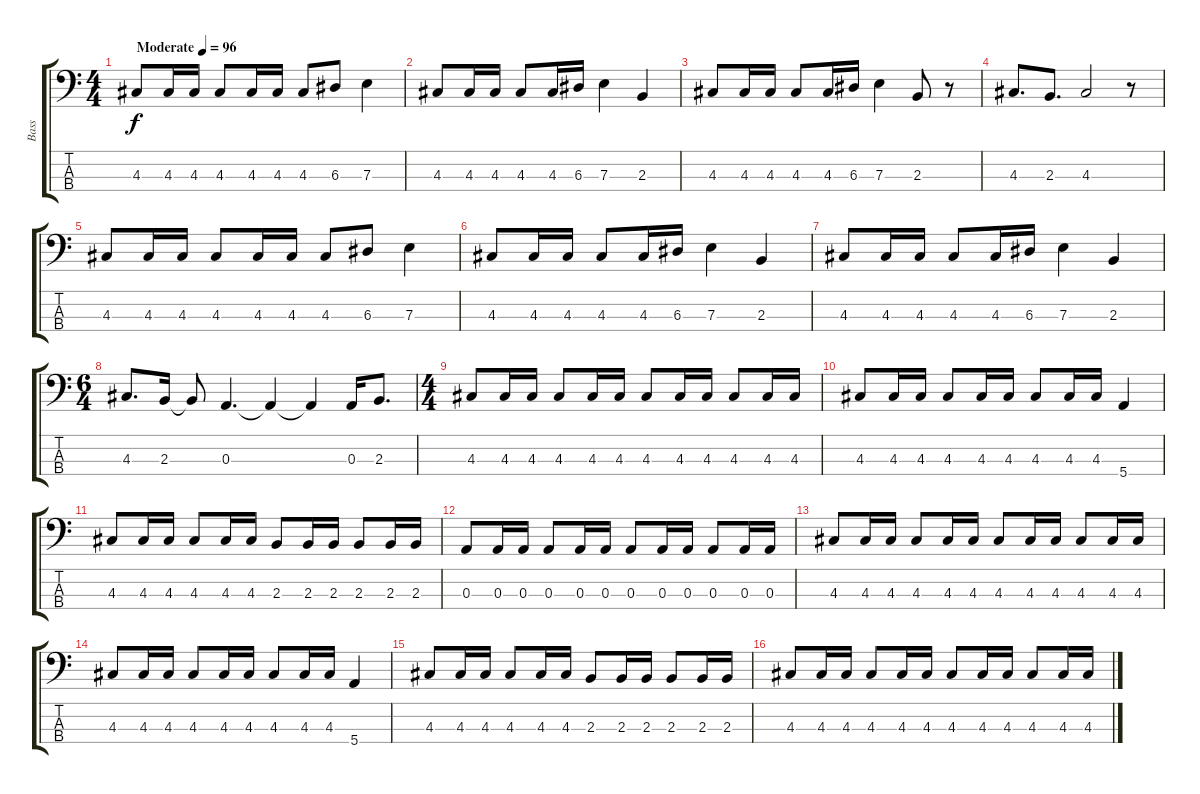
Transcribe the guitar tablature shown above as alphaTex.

\track ("Bass" "Bass") {instrument electricbassfinger}
\staff {score tabs}
\tuning (G2 D2 A1 E1) {hide}
\ts (4 4)
\tempo (96 "Moderate")
\clef f4
\ks c
4.3.8{dy f instrument electricbassfinger} 4.3.16 4.3.16 4.3.8 4.3.16 4.3.16 4.3.8 6.3.8 7.3.4 |
4.3.8 4.3.16 4.3.16 4.3.8 4.3.16 6.3.16 7.3.4 2.3.4 |
4.3.8 4.3.16 4.3.16 4.3.8 4.3.16 6.3.16 7.3.4 2.3.8 r.8 |
4.3.8{d} 2.3.8{d} 4.3.2 r.8 |
4.3.8 4.3.16 4.3.16 4.3.8 4.3.16 4.3.16 4.3.8 6.3.8 7.3.4 |
4.3.8 4.3.16 4.3.16 4.3.8 4.3.16 6.3.16 7.3.4 2.3.4 |
4.3.8 4.3.16 4.3.16 4.3.8 4.3.16 6.3.16 7.3.4 2.3.4 |
\ts (6 4)
4.3.8{d} 2.3.16 2.3{t}.8 0.3.4{d} 0.3{t}.4 0.3{t}.4 0.3.16 2.3.8{d} |
\ts (4 4)
4.3.8 4.3.16 4.3.16 4.3.8 4.3.16 4.3.16 4.3.8 4.3.16 4.3.16 4.3.8 4.3.16 4.3.16 |
4.3.8 4.3.16 4.3.16 4.3.8 4.3.16 4.3.16 4.3.8 4.3.16 4.3.16 5.4.4 |
4.3.8 4.3.16 4.3.16 4.3.8 4.3.16 4.3.16 2.3.8 2.3.16 2.3.16 2.3.8 2.3.16 2.3.16 |
0.3.8 0.3.16 0.3.16 0.3.8 0.3.16 0.3.16 0.3.8 0.3.16 0.3.16 0.3.8 0.3.16 0.3.16 |
4.3.8 4.3.16 4.3.16 4.3.8 4.3.16 4.3.16 4.3.8 4.3.16 4.3.16 4.3.8 4.3.16 4.3.16 |
4.3.8 4.3.16 4.3.16 4.3.8 4.3.16 4.3.16 4.3.8 4.3.16 4.3.16 5.4.4 |
4.3.8 4.3.16 4.3.16 4.3.8 4.3.16 4.3.16 2.3.8 2.3.16 2.3.16 2.3.8 2.3.16 2.3.16 |
4.3.8 4.3.16 4.3.16 4.3.8 4.3.16 4.3.16 4.3.8 4.3.16 4.3.16 4.3.8 4.3.16 4.3.16
